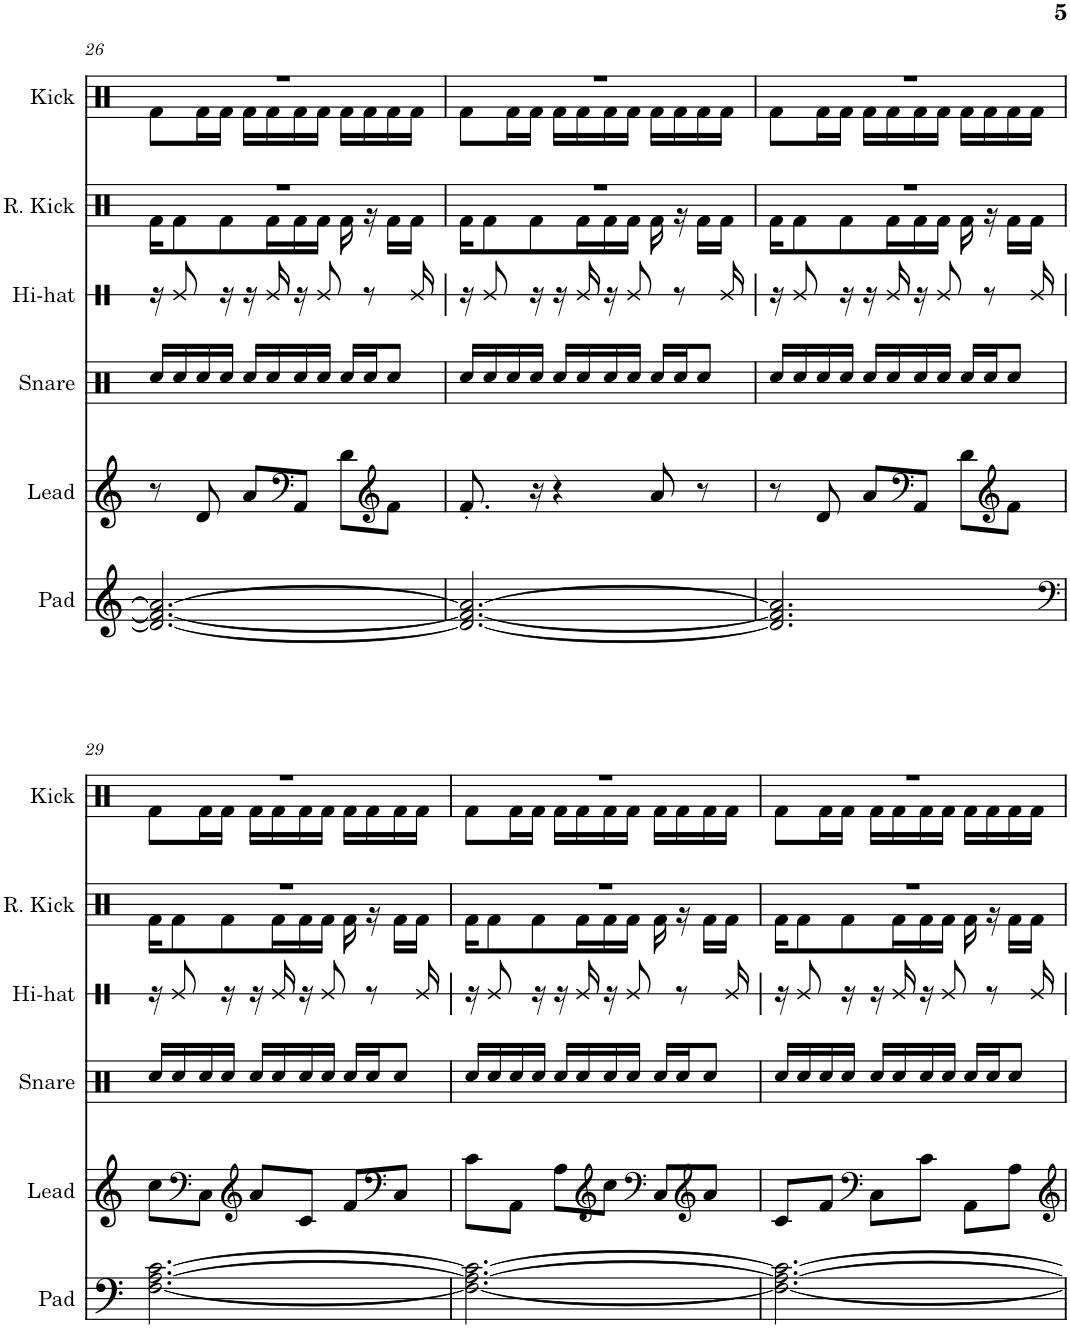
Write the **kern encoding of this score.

**kern	**kern	**kern	**kern	**kern	**kern
*part6	*part5	*part4	*part3	*part2	*part1
*staff6	*staff5	*staff4	*staff3	*staff2	*staff1
*I"Pad	*I"Lead	*I"Snare	*I"Hi-hat	*I"Reverb Kick	*I"Kick
*I'Pad	*I'Lead	*I'Snare	*I'Hi-hat	*I'R. Kick	*I'Kick
!!LO:PB:g=z
*clefG2	*clefG2	*clefX	*clefX	*clefX	*clefX
*k[]	*k[]	*k[]	*k[]	*k[]	*k[]
*M3/4	*M3/4	*M3/4	*M3/4	*M3/4	*M3/4
=26	=26	=26	=26	=26	=26
*	*	*	*	*^	*^
2.d/_ 2.f/_ 2.a/_	8r	16Rcc/LL	16r	2.r	16Rf\KL	2.r	8Rf\L
.	.	16Rcc/	8Re/	.	8Rf\	.	.
.	8d/	16Rcc/	.	.	.	.	16Rf\L
.	.	16Rcc/JJ	16r	.	8Rf\	.	16Rf\JJ
.	8a/L	16Rcc/LL	16r	.	.	.	16Rf\LL
.	.	16Rcc/	16Re/	.	16Rf\L	.	16Rf\
*	*clefF4	*	*	*	*	*	*
.	8AA/J	16Rcc/	16r	.	16Rf\	.	16Rf\
.	.	16Rcc/JJ	8Re/	.	16Rf\JJ	.	16Rf\JJ
.	8d\L	16Rcc/LL	.	.	16Rf\	.	16Rf\LL
.	.	16Rcc/J	8r	.	16r	.	16Rf\
*	*clefG2	*	*	*	*	*	*
.	8f\J	8Rcc/J	.	.	16Rf\LL	.	16Rf\
.	.	.	16Re/	.	16Rf\JJ	.	16Rf\JJ
=27	=27	=27	=27	=27	=27	=27	=27
2.d/_ 2.f/_ 2.a/_	8.f'/	16Rcc/LL	16r	2.r	16Rf\KL	2.r	8Rf\L
.	.	16Rcc/	8Re/	.	8Rf\	.	.
.	.	16Rcc/	.	.	.	.	16Rf\L
.	16r	16Rcc/JJ	16r	.	8Rf\	.	16Rf\JJ
.	4r	16Rcc/LL	16r	.	.	.	16Rf\LL
.	.	16Rcc/	16Re/	.	16Rf\L	.	16Rf\
.	.	16Rcc/	16r	.	16Rf\	.	16Rf\
.	.	16Rcc/JJ	8Re/	.	16Rf\JJ	.	16Rf\JJ
.	8a/	16Rcc/LL	.	.	16Rf\	.	16Rf\LL
.	.	16Rcc/J	8r	.	16r	.	16Rf\
.	8r	8Rcc/J	.	.	16Rf\LL	.	16Rf\
.	.	.	16Re/	.	16Rf\JJ	.	16Rf\JJ
=28	=28	=28	=28	=28	=28	=28	=28
2.d/] 2.f/] 2.a/]	8r	16Rcc/LL	16r	2.r	16Rf\KL	2.r	8Rf\L
.	.	16Rcc/	8Re/	.	8Rf\	.	.
.	8d/	16Rcc/	.	.	.	.	16Rf\L
.	.	16Rcc/JJ	16r	.	8Rf\	.	16Rf\JJ
.	8a/L	16Rcc/LL	16r	.	.	.	16Rf\LL
.	.	16Rcc/	16Re/	.	16Rf\L	.	16Rf\
*	*clefF4	*	*	*	*	*	*
.	8AA/J	16Rcc/	16r	.	16Rf\	.	16Rf\
.	.	16Rcc/JJ	8Re/	.	16Rf\JJ	.	16Rf\JJ
.	8d\L	16Rcc/LL	.	.	16Rf\	.	16Rf\LL
.	.	16Rcc/J	8r	.	16r	.	16Rf\
*	*clefG2	*	*	*	*	*	*
.	8f\J	8Rcc/J	.	.	16Rf\LL	.	16Rf\
.	.	.	16Re/	.	16Rf\JJ	.	16Rf\JJ
!!LO:LB:g=z	!!
=29	=29	=29	=29	=29	=29	=29	=29
*clefF4	*	*	*	*	*	*	*
[2.F\ [2.A\ [2.c\	8cc\L	16Rcc/LL	16r	2.r	16Rf\KL	2.r	8Rf\L
.	.	16Rcc/	8Re/	.	8Rf\	.	.
*	*clefF4	*	*	*	*	*	*
.	8C\J	16Rcc/	.	.	.	.	16Rf\L
.	.	16Rcc/JJ	16r	.	8Rf\	.	16Rf\JJ
*	*clefG2	*	*	*	*	*	*
.	8a/L	16Rcc/LL	16r	.	.	.	16Rf\LL
.	.	16Rcc/	16Re/	.	16Rf\L	.	16Rf\
.	8c/J	16Rcc/	16r	.	16Rf\	.	16Rf\
.	.	16Rcc/JJ	8Re/	.	16Rf\JJ	.	16Rf\JJ
.	8f/L	16Rcc/LL	.	.	16Rf\	.	16Rf\LL
.	.	16Rcc/J	8r	.	16r	.	16Rf\
*	*clefF4	*	*	*	*	*	*
.	8C/J	8Rcc/J	.	.	16Rf\LL	.	16Rf\
.	.	.	16Re/	.	16Rf\JJ	.	16Rf\JJ
=30	=30	=30	=30	=30	=30	=30	=30
2.F\_ 2.A\_ 2.c\_	8c\L	16Rcc/LL	16r	2.r	16Rf\KL	2.r	8Rf\L
.	.	16Rcc/	8Re/	.	8Rf\	.	.
.	8AA\J	16Rcc/	.	.	.	.	16Rf\L
.	.	16Rcc/JJ	16r	.	8Rf\	.	16Rf\JJ
.	8A\L	16Rcc/LL	16r	.	.	.	16Rf\LL
.	.	16Rcc/	16Re/	.	16Rf\L	.	16Rf\
*	*clefG2	*	*	*	*	*	*
.	8cc\J	16Rcc/	16r	.	16Rf\	.	16Rf\
.	.	16Rcc/JJ	8Re/	.	16Rf\JJ	.	16Rf\JJ
*	*clefF4	*	*	*	*	*	*
.	8C/L	16Rcc/LL	.	.	16Rf\	.	16Rf\LL
.	.	16Rcc/J	8r	.	16r	.	16Rf\
*	*clefG2	*	*	*	*	*	*
.	8a/J	8Rcc/J	.	.	16Rf\LL	.	16Rf\
.	.	.	16Re/	.	16Rf\JJ	.	16Rf\JJ
=31	=31	=31	=31	=31	=31	=31	=31
2.F\_ 2.A\_ 2.c\_	8c/L	16Rcc/LL	16r	2.r	16Rf\KL	2.r	8Rf\L
.	.	16Rcc/	8Re/	.	8Rf\	.	.
.	8f/J	16Rcc/	.	.	.	.	16Rf\L
.	.	16Rcc/JJ	16r	.	8Rf\	.	16Rf\JJ
*	*clefF4	*	*	*	*	*	*
.	8C\L	16Rcc/LL	16r	.	.	.	16Rf\LL
.	.	16Rcc/	16Re/	.	16Rf\L	.	16Rf\
.	8c\J	16Rcc/	16r	.	16Rf\	.	16Rf\
.	.	16Rcc/JJ	8Re/	.	16Rf\JJ	.	16Rf\JJ
.	8AA\L	16Rcc/LL	.	.	16Rf\	.	16Rf\LL
.	.	16Rcc/J	8r	.	16r	.	16Rf\
.	8A\J	8Rcc/J	.	.	16Rf\LL	.	16Rf\
.	.	.	16Re/	.	16Rf\JJ	.	16Rf\JJ
*	*	*	*	*v	*v	*	*
*	*	*	*	*	*v	*v
=	=	=	=	=	=
*-	*-	*-	*-	*-	*-
